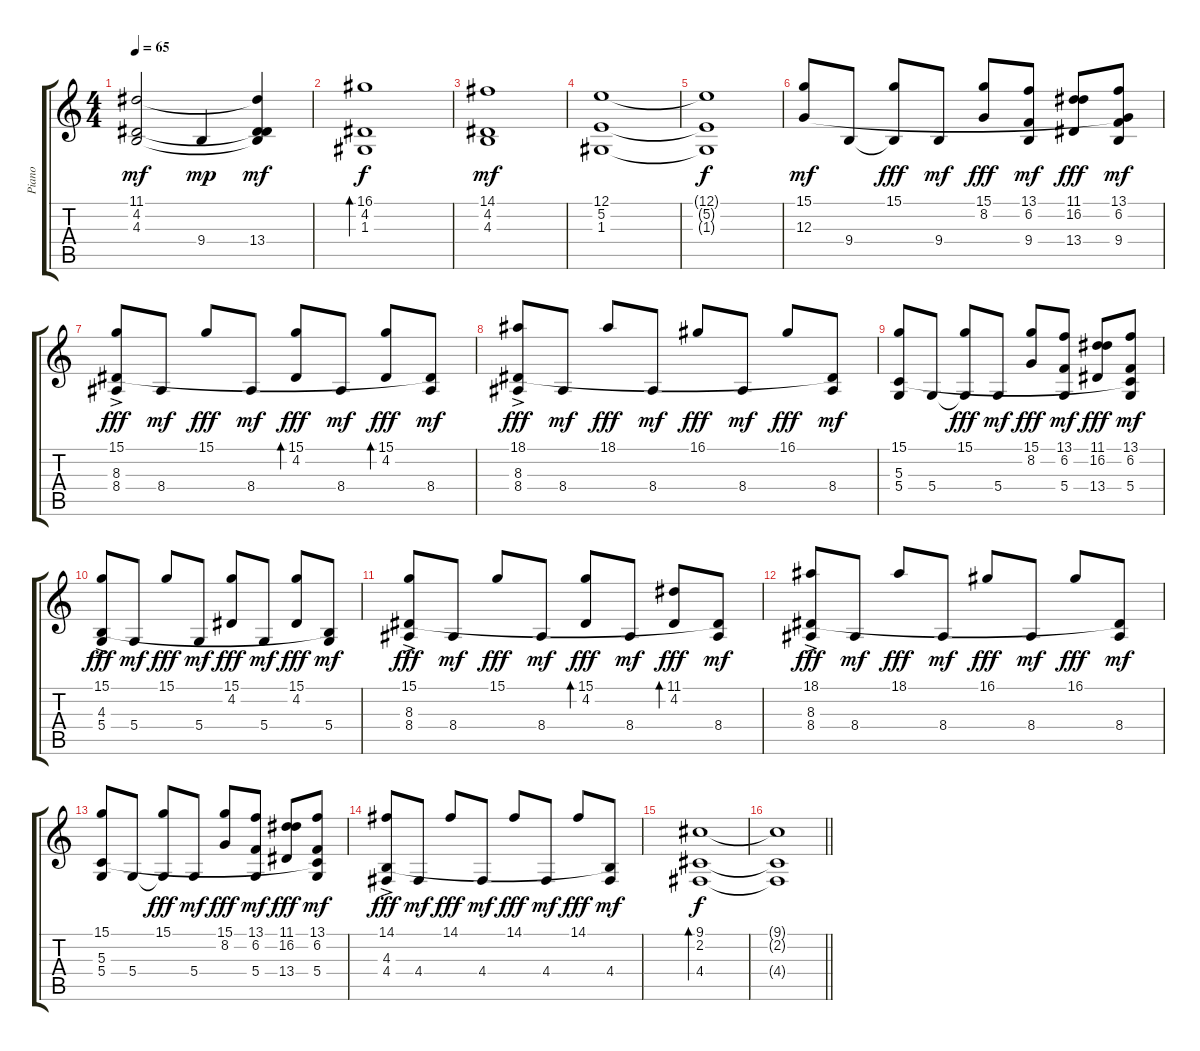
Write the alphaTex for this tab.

\track ("Piano" "Piano") {instrument acousticgrandpiano}
\staff {score tabs}
\tuning (E4 B3 G3 D3 A2 E2) {hide}
\ts (4 4)
\tempo 65
\clef g2
\ks c
(11.1 4.2 4.3).2{dy mf} 9.4.4{dy mp} (11.1{t} 4.2{t} 4.3{t} 13.4).4{dy mf} |
(16.1 4.2 1.3).1{bd 120 dy f} |
(14.1 4.2 4.3).1{dy mf} |
(12.1 5.2 1.3).1 |
(12.1{t} 5.2{t} 1.3{t}).1{dy f} |
(15.1 12.3).8{dy mf} 9.4.8 (15.1 9.4{t}).8{dy fff} 9.4.8{dy mf} (15.1 8.2).8{dy fff} (13.1 6.2 9.4).8{dy mf} (11.1 16.2 13.4).8{dy fff} (13.1 6.2 12.3{t} 9.4).8{dy mf} |
(15.1{ac} 8.3 8.4).8{dy fff} 8.4.8{dy mf} 15.1.8{dy fff} 8.4.8{dy mf} (15.1 4.2).8{bd 120 dy fff} 8.4.8{dy mf} (15.1 4.2).8{bd 120 dy fff} (8.3{t} 8.4).8{dy mf} |
(18.1{ac} 8.3 8.4).8{dy fff} 8.4.8{dy mf} 18.1.8{dy fff} 8.4.8{dy mf} 16.1.8{dy fff} 8.4.8{dy mf} 16.1.8{dy fff} (8.3{t} 8.4).8{dy mf} |
(15.1 5.3 5.4).8 5.4.8 (15.1 5.4{t}).8{dy fff} 5.4.8{dy mf} (15.1 8.2).8{dy fff} (13.1 6.2 5.4).8{dy mf} (11.1 16.2 13.4).8{dy fff} (13.1 6.2 5.3{t} 5.4).8{dy mf} |
(15.1{ac} 4.3 5.4).8{dy fff} 5.4.8{dy mf} 15.1.8{dy fff} 5.4.8{dy mf} (15.1 4.2).8{dy fff} 5.4.8{dy mf} (15.1 4.2).8{dy fff} (4.3{t} 5.4).8{dy mf} |
(15.1{ac} 8.3 8.4).8{dy fff} 8.4.8{dy mf} 15.1.8{dy fff} 8.4.8{dy mf} (15.1 4.2).8{bd 120 dy fff} 8.4.8{dy mf} (11.1 4.2).8{bd 120 dy fff} (8.3{t} 8.4).8{dy mf} |
(18.1{ac} 8.3 8.4).8{dy fff} 8.4.8{dy mf} 18.1.8{dy fff} 8.4.8{dy mf} 16.1.8{dy fff} 8.4.8{dy mf} 16.1.8{dy fff} (8.3{t} 8.4).8{dy mf} |
(15.1 5.3 5.4).8 5.4.8 (15.1 5.4{t}).8{dy fff} 5.4.8{dy mf} (15.1 8.2).8{dy fff} (13.1 6.2 5.4).8{dy mf} (11.1 16.2 13.4).8{dy fff} (13.1 6.2 5.3{t} 5.4).8{dy mf} |
(14.1{ac} 4.3 4.4).8{dy fff} 4.4.8{dy mf} 14.1.8{dy fff} 4.4.8{dy mf} 14.1.8{dy fff} 4.4.8{dy mf} 14.1.8{dy fff} (4.3{t} 4.4).8{dy mf} |
(9.1 2.2 4.4).1{bd 120 dy f} |
\barLineRight lightlight
(9.1{t} 2.2{t} 4.4{t}).1
